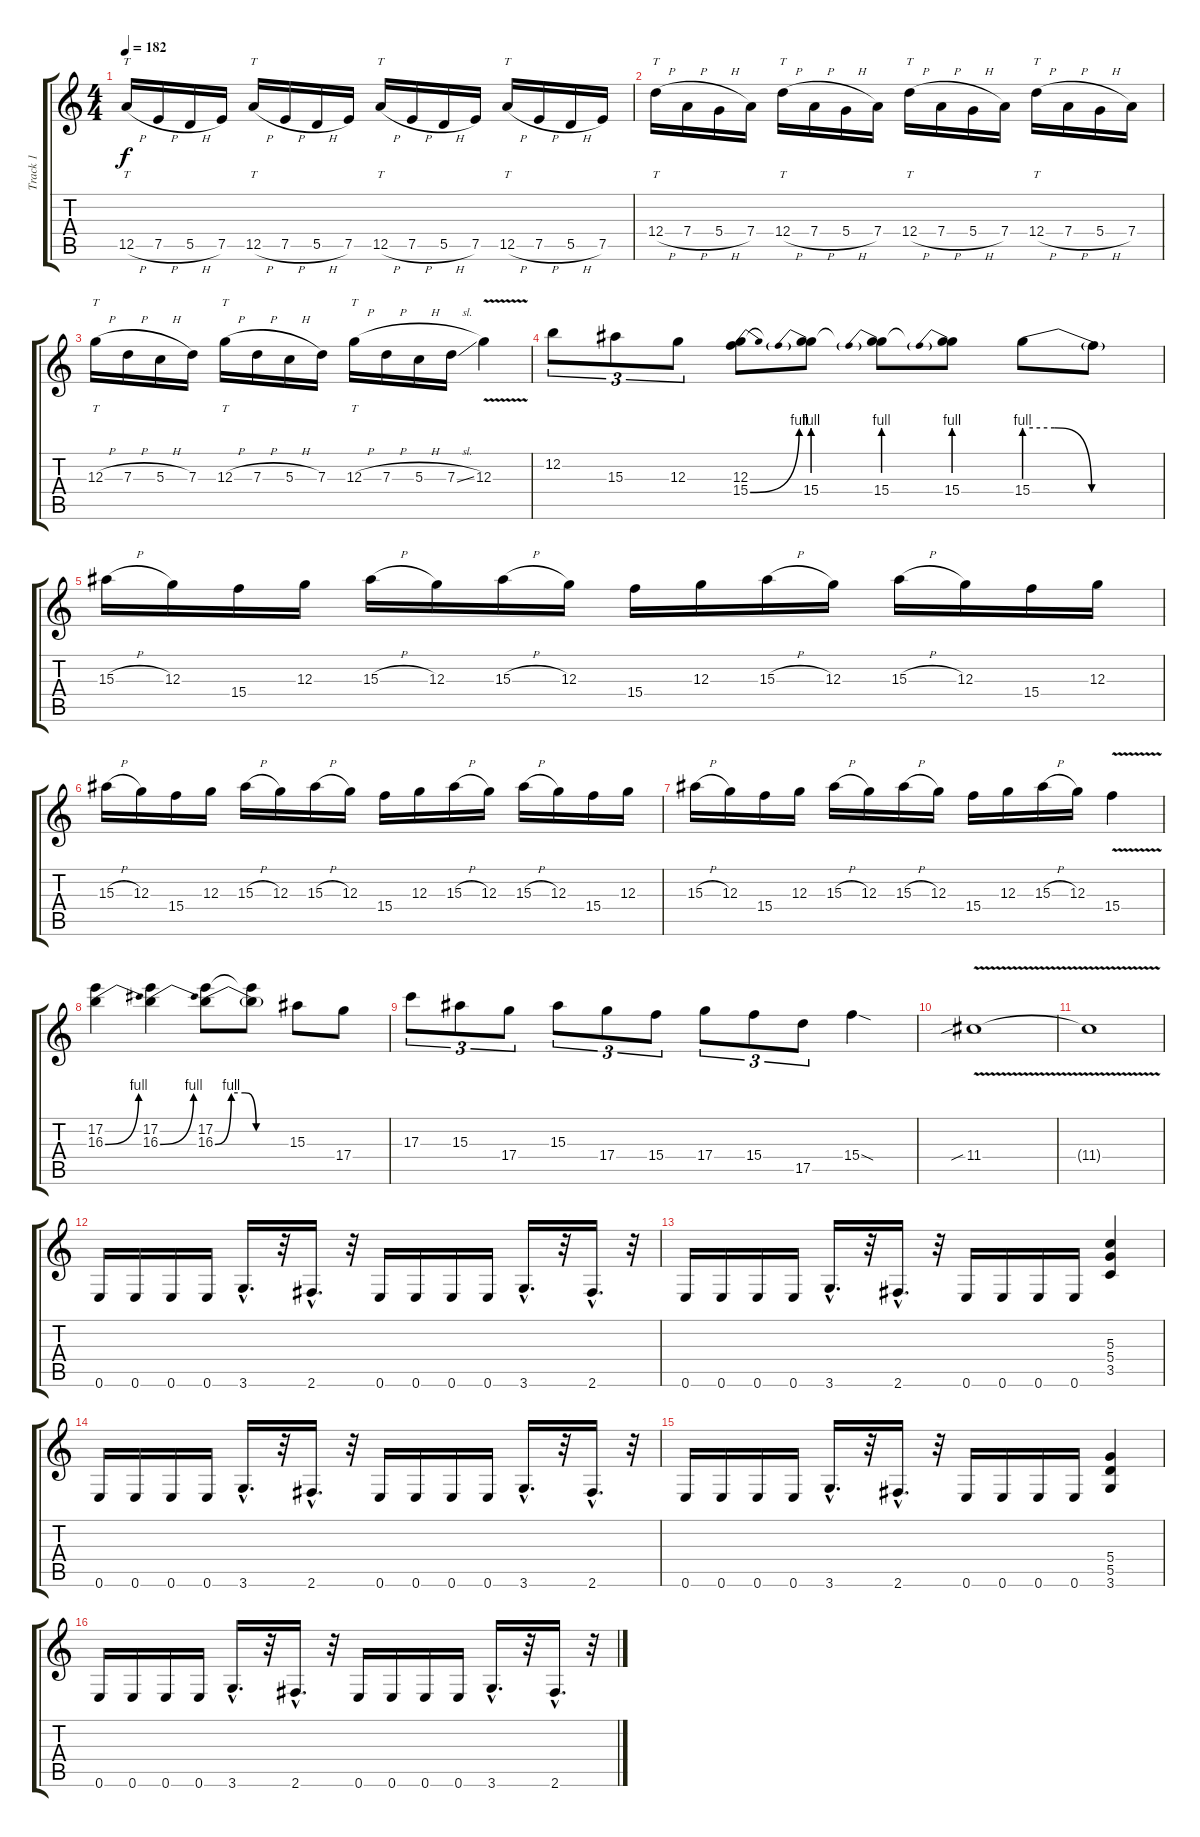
\track ("Track 1" "Track 1") {instrument distortionguitar}
\staff {score tabs}
\tuning (E4 B3 G3 D3 A2 E2) {hide}
\ts (4 4)
\tempo 182
\clef g2
\ks c
12.5{h}.16{tt dy f} 7.5{h}.16 5.5{h}.16 7.5.16 12.5{h}.16{tt} 7.5{h}.16 5.5{h}.16 7.5.16 12.5{h}.16{tt} 7.5{h}.16 5.5{h}.16 7.5.16 12.5{h}.16{tt} 7.5{h}.16 5.5{h}.16 7.5.16 |
12.4{h}.16{tt} 7.4{h}.16 5.4{h}.16 7.4.16 12.4{h}.16{tt} 7.4{h}.16 5.4{h}.16 7.4.16 12.4{h}.16{tt} 7.4{h}.16 5.4{h}.16 7.4.16 12.4{h}.16{tt} 7.4{h}.16 5.4{h}.16 7.4.16 |
12.3{h}.16{tt} 7.3{h}.16 5.3{h}.16 7.3.16 12.3{h}.16{tt} 7.3{h}.16 5.3{h}.16 7.3.16 12.3{h}.16{tt} 7.3{h}.16 5.3{h}.16 7.3{sl}.16 12.3{v}.4 |
12.2.8{tu (3 2)} 15.3.8{tu (3 2)} 12.3.8{tu (3 2)} (12.3 15.4{be (bend 0 0 60 4)}).8 (12.3{t} 15.4{be (prebend 0 4 60 4)}).8 (12.3{t} 15.4{be (prebend 0 4 60 4)}).8 (12.3{t} 15.4{be (prebend 0 4 60 4)}).8 15.4{be (custom 0 4 13 4 29 0 60 0)}.8 15.4{t}.8 |
15.3{h}.16 12.3.16 15.4.16 12.3.16 15.3{h}.16 12.3.16 15.3{h}.16 12.3.16 15.4.16 12.3.16 15.3{h}.16 12.3.16 15.3{h}.16 12.3.16 15.4.16 12.3.16 |
15.3{h}.16 12.3.16 15.4.16 12.3.16 15.3{h}.16 12.3.16 15.3{h}.16 12.3.16 15.4.16 12.3.16 15.3{h}.16 12.3.16 15.3{h}.16 12.3.16 15.4.16 12.3.16 |
15.3{h}.16 12.3.16 15.4.16 12.3.16 15.3{h}.16 12.3.16 15.3{h}.16 12.3.16 15.4.16 12.3.16 15.3{h}.16 12.3.16 15.4{v}.4 |
(17.2 16.3{be (bend 0 0 60 4)}).4 (17.2 16.3{be (bend 0 0 60 4)}).4 (17.2 16.3{be (custom 0 0 13 4 24 4 33 0 60 0)}).8 (17.2{t} 16.3{t}).8 15.3.8 17.4.8 |
17.3.8{tu (3 2)} 15.3.8{tu (3 2)} 17.4.8{tu (3 2)} 15.3.8{tu (3 2)} 17.4.8{tu (3 2)} 15.4.8{tu (3 2)} 17.4.8{tu (3 2)} 15.4.8{tu (3 2)} 17.5.8{tu (3 2)} 15.4{sod}.4 |
11.4{v sib}.1 |
11.4{t}.1 |
0.6.16 0.6.16 0.6.16 0.6.16 3.6{hac}.16{d} r.32 2.6{hac}.16{d} r.32 0.6.16 0.6.16 0.6.16 0.6.16 3.6{hac}.16{d} r.32 2.6{hac}.16{d} r.32 |
0.6.16 0.6.16 0.6.16 0.6.16 3.6{hac}.16{d} r.32 2.6{hac}.16{d} r.32 0.6.16 0.6.16 0.6.16 0.6.16 (5.3 5.4 3.5).4 |
0.6.16 0.6.16 0.6.16 0.6.16 3.6{hac}.16{d} r.32 2.6{hac}.16{d} r.32 0.6.16 0.6.16 0.6.16 0.6.16 3.6{hac}.16{d} r.32 2.6{hac}.16{d} r.32 |
0.6.16 0.6.16 0.6.16 0.6.16 3.6{hac}.16{d} r.32 2.6{hac}.16{d} r.32 0.6.16 0.6.16 0.6.16 0.6.16 (5.4 5.5 3.6).4 |
0.6.16 0.6.16 0.6.16 0.6.16 3.6{hac}.16{d} r.32 2.6{hac}.16{d} r.32 0.6.16 0.6.16 0.6.16 0.6.16 3.6{hac}.16{d} r.32 2.6{hac}.16{d} r.32
